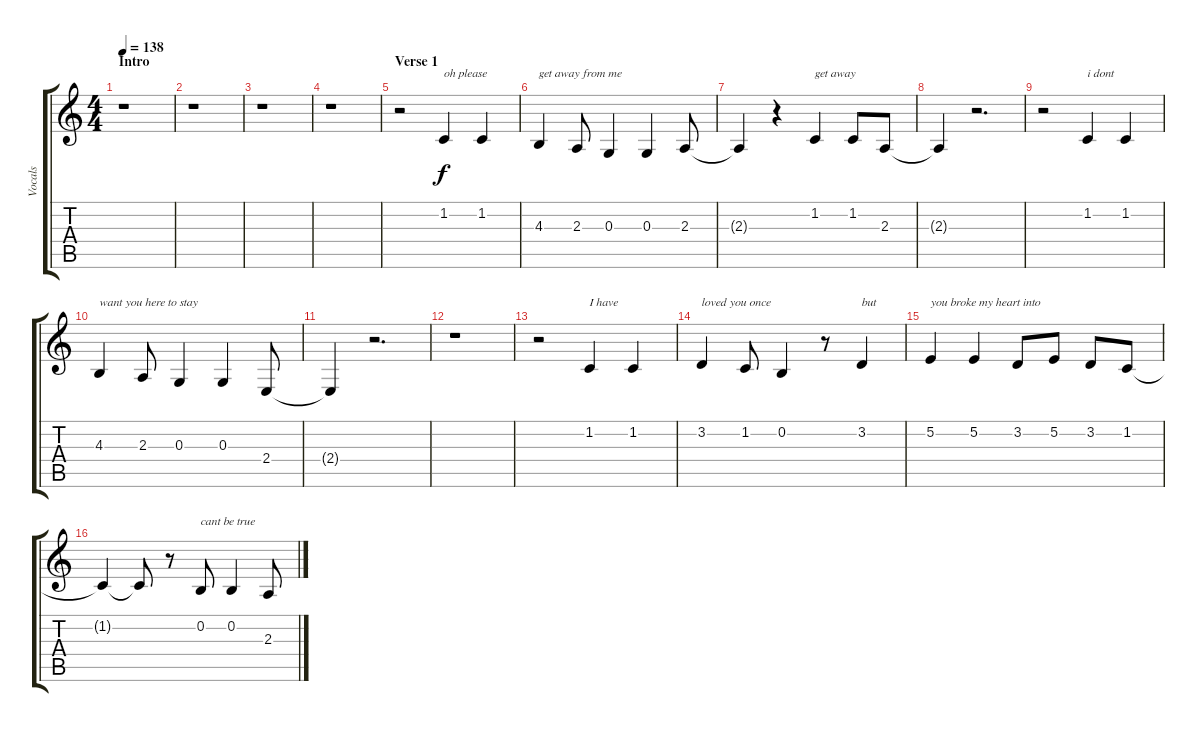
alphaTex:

\track ("Vocals" "Vocals") {instrument oboe}
\staff {score tabs}
\tuning (E4 B3 G3 D3 A2 E2) {hide}
\ts (4 4)
\section ("" "Intro")
\tempo 138
\clef g2
\ks c
r.1{dy f instrument oboe} |
r.1 |
r.1 |
r.1 |
\section ("" "Verse 1")
r.2 1.2.4{txt "oh please "} 1.2.4 |
4.3.4{txt "get away from me"} 2.3.8 0.3.4 0.3.4 2.3.8 |
2.3{t}.4 r.4 1.2.4{txt "get away"} 1.2.8 2.3.8 |
2.3{t}.4 r.2{d} |
r.2 1.2.4{txt "i dont"} 1.2.4 |
4.3.4{txt "want you here to stay"} 2.3.8 0.3.4 0.3.4 2.4.8 |
2.4{t}.4 r.2{d} |
r.1 |
r.2 1.2.4{txt "I have"} 1.2.4 |
3.2.4{txt "loved you once"} 1.2.8 0.2.4 r.8 3.2.4{txt "but"} |
5.2.4{txt "you broke my heart into"} 5.2.4 3.2.8 5.2.8 3.2.8 1.2.8 |
1.2{t}.4 1.2{t}.8 r.8 0.2.8{txt "cant be true"} 0.2.4 2.3.8
